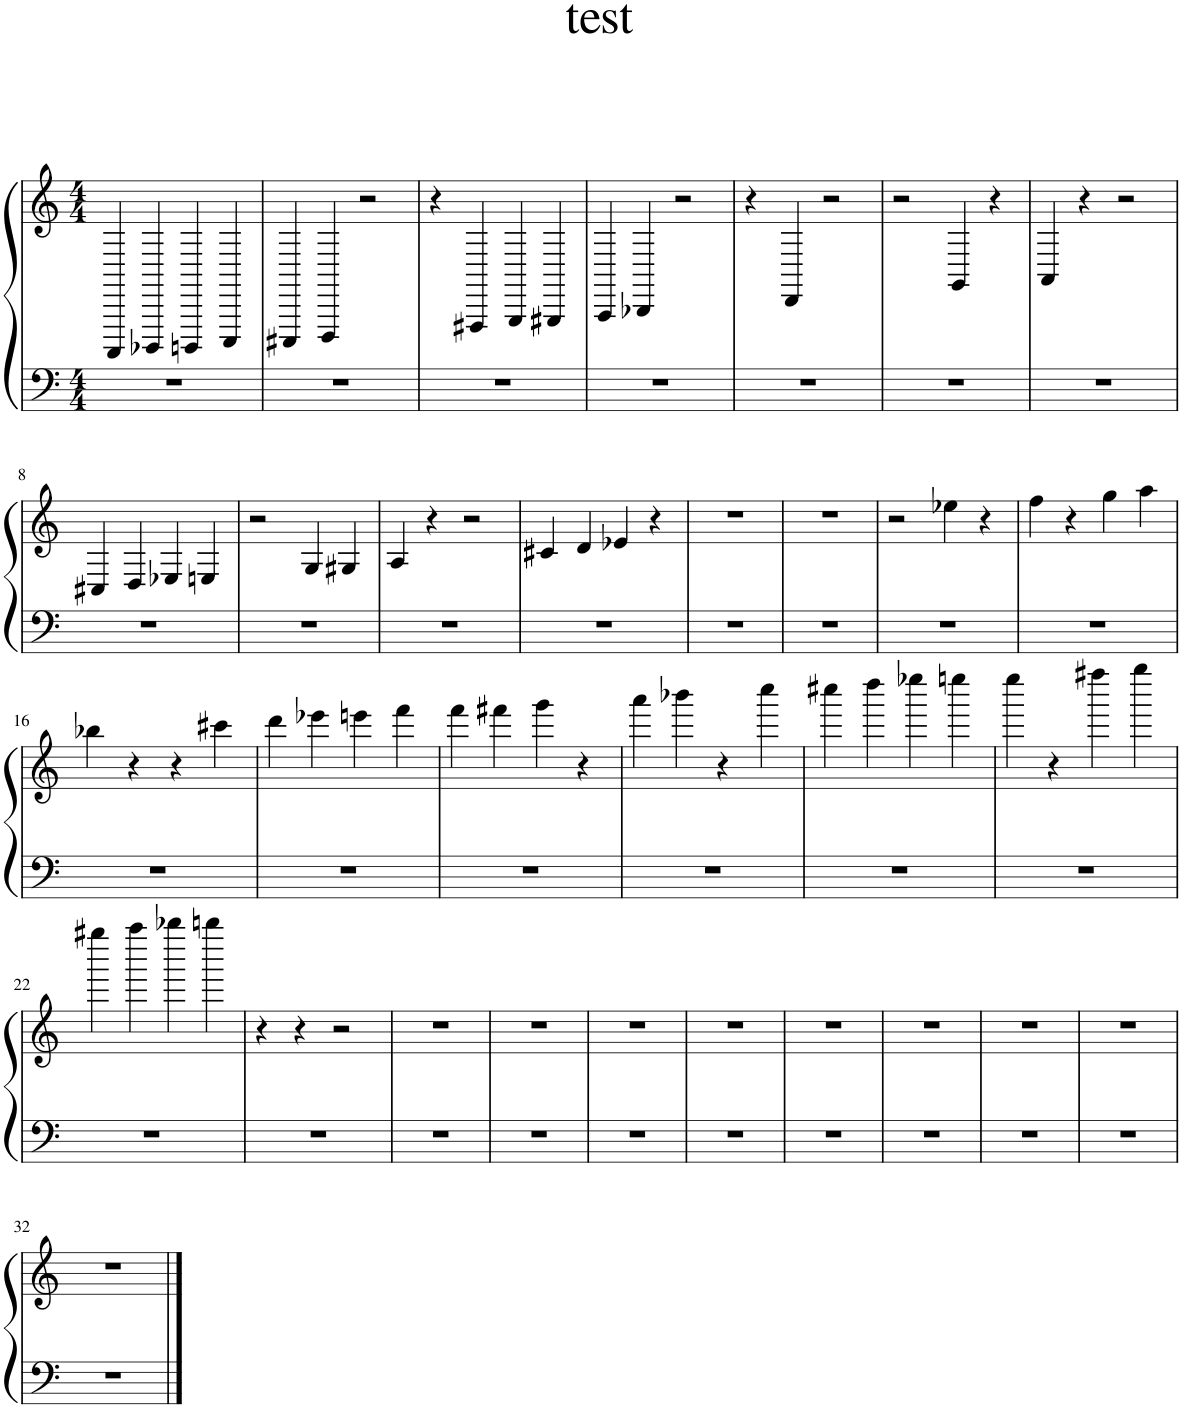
**kern	**kern
*part1	*part1
*staff2	*staff1
*I"Piano	*
*I'Pno.	*
*clefF4	*clefG2
*k[]	*k[]
*M4/4	*M4/4
=1	=1
1r	4AAAA/
.	4BBBB-X/
.	4BBBBn/
.	4CCC/
=2	=2
1r	4CCC#X/
.	4DDD/
.	2r
=3	=3
1r	4r
.	4FFF#X/
.	4GGG/
.	4GGG#X/
=4	=4
1r	4AAA/
.	4BBB-X/
.	2r
=5	=5
1r	4r
.	4DD/
.	2r
=6	=6
1r	2r
.	4GG/
.	4r
=7	=7
1r	4AA/
.	4r
.	2r
!!LO:LB:g=z
=8	=8
1r	4C#X/
.	4D/
.	4E-X/
.	4En/
=9	=9
1r	2r
.	4G/
.	4G#X/
=10	=10
1r	4A/
.	4r
.	2r
=11	=11
1r	4c#X/
.	4d/
.	4e-X/
.	4r
=12	=12
1r	1r
=13	=13
1r	1r
=14	=14
1r	2r
.	4ee-X\
.	4r
=15	=15
1r	4ff\
.	4r
.	4gg\
.	4aa\
!!LO:LB:g=z
=16	=16
1r	4bb-X\
.	4r
.	4r
.	4ccc#X\
=17	=17
1r	4ddd\
.	4eee-X\
.	4eeen\
.	4fff\
=18	=18
1r	4fff\
.	4fff#X\
.	4ggg\
.	4r
=19	=19
1r	4aaa\
.	4bbb-X\
.	4r
.	4cccc\
=20	=20
1r	4cccc#X\
.	4dddd\
.	4eeee-X\
.	4eeeen\
=21	=21
1r	4eeee\
.	4r
.	4ffff#X\
.	4gggg\
!!LO:LB:g=z
=22	=22
1r	4gggg#X\
.	4aaaa\
.	4bbbb-X\
.	4bbbbn\
=23	=23
1r	4r
.	4r
.	2r
=24	=24
1r	1r
=25	=25
1r	1r
=26	=26
1r	1r
=27	=27
1r	1r
=28	=28
1r	1r
=29	=29
1r	1r
=30	=30
1r	1r
=31	=31
1r	1r
!!LO:LB:g=z
=32	=32
1r	1r
==	==
*-	*-
